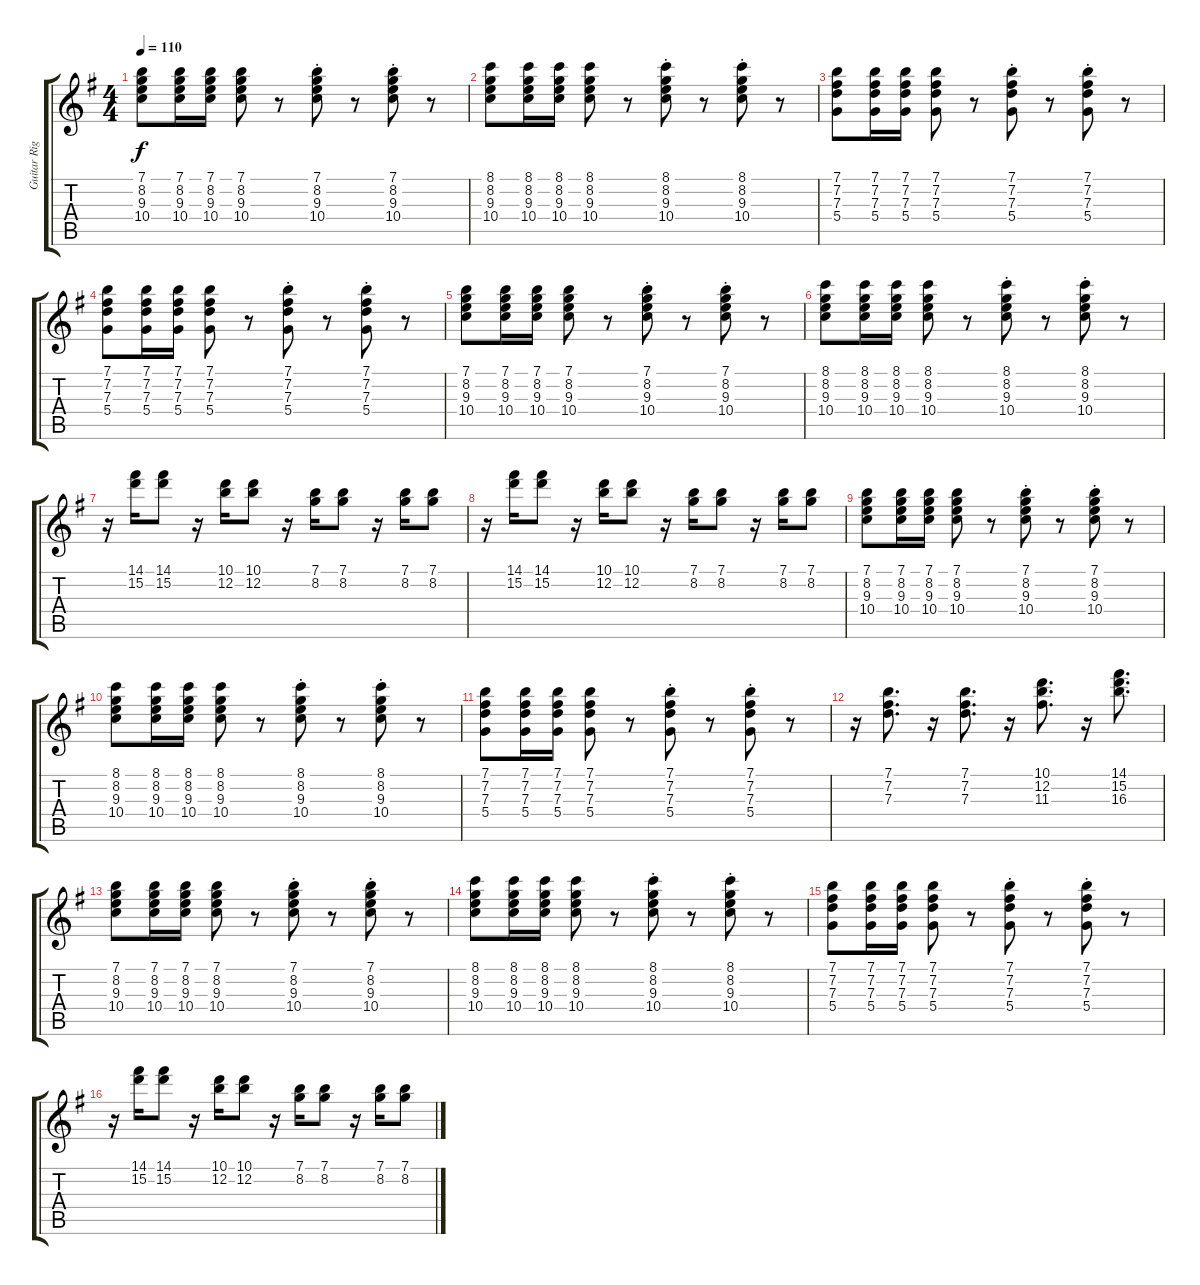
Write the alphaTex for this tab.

\track ("Guitar Right" "Guitar Rig") {instrument acousticguitarsteel}
\staff {score tabs}
\tuning (E4 B3 G3 D3 A2 E2) {hide}
\ts (4 4)
\tempo 110
\clef g2
\ks eminor
(7.1 8.2 9.3 10.4).8{dy f} (7.1 8.2 9.3 10.4).16 (7.1 8.2 9.3 10.4).16 (7.1 8.2 9.3 10.4).8 r.8 (7.1{st} 8.2{st} 9.3{st} 10.4{st}).8 r.8 (7.1{st} 8.2{st} 9.3{st} 10.4{st}).8 r.8 |
(8.1 8.2 9.3 10.4).8 (8.1 8.2 9.3 10.4).16 (8.1 8.2 9.3 10.4).16 (8.1 8.2 9.3 10.4).8 r.8 (8.1{st} 8.2{st} 9.3{st} 10.4{st}).8 r.8 (8.1{st} 8.2{st} 9.3{st} 10.4{st}).8 r.8 |
(7.1 7.2 7.3 5.4).8 (7.1 7.2 7.3 5.4).16 (7.1 7.2 7.3 5.4).16 (7.1 7.2 7.3 5.4).8 r.8 (7.1{st} 7.2{st} 7.3{st} 5.4{st}).8 r.8 (7.1{st} 7.2{st} 7.3{st} 5.4{st}).8 r.8 |
(7.1 7.2 7.3 5.4).8 (7.1 7.2 7.3 5.4).16 (7.1 7.2 7.3 5.4).16 (7.1 7.2 7.3 5.4).8 r.8 (7.1{st} 7.2{st} 7.3{st} 5.4{st}).8 r.8 (7.1{st} 7.2{st} 7.3{st} 5.4{st}).8 r.8 |
(7.1 8.2 9.3 10.4).8 (7.1 8.2 9.3 10.4).16 (7.1 8.2 9.3 10.4).16 (7.1 8.2 9.3 10.4).8 r.8 (7.1{st} 8.2{st} 9.3{st} 10.4{st}).8 r.8 (7.1{st} 8.2{st} 9.3{st} 10.4{st}).8 r.8 |
(8.1 8.2 9.3 10.4).8 (8.1 8.2 9.3 10.4).16 (8.1 8.2 9.3 10.4).16 (8.1 8.2 9.3 10.4).8 r.8 (8.1{st} 8.2{st} 9.3{st} 10.4{st}).8 r.8 (8.1{st} 8.2{st} 9.3{st} 10.4{st}).8 r.8 |
r.16 (14.1 15.2).16 (14.1 15.2).8 r.16 (10.1 12.2).16 (10.1 12.2).8 r.16 (7.1 8.2).16 (7.1 8.2).8 r.16 (7.1 8.2).16 (7.1 8.2).8 |
r.16 (14.1 15.2).16 (14.1 15.2).8 r.16 (10.1 12.2).16 (10.1 12.2).8 r.16 (7.1 8.2).16 (7.1 8.2).8 r.16 (7.1 8.2).16 (7.1 8.2).8 |
(7.1 8.2 9.3 10.4).8 (7.1 8.2 9.3 10.4).16 (7.1 8.2 9.3 10.4).16 (7.1 8.2 9.3 10.4).8 r.8 (7.1{st} 8.2{st} 9.3{st} 10.4{st}).8 r.8 (7.1{st} 8.2{st} 9.3{st} 10.4{st}).8 r.8 |
(8.1 8.2 9.3 10.4).8 (8.1 8.2 9.3 10.4).16 (8.1 8.2 9.3 10.4).16 (8.1 8.2 9.3 10.4).8 r.8 (8.1{st} 8.2{st} 9.3{st} 10.4{st}).8 r.8 (8.1{st} 8.2{st} 9.3{st} 10.4{st}).8 r.8 |
(7.1 7.2 7.3 5.4).8 (7.1 7.2 7.3 5.4).16 (7.1 7.2 7.3 5.4).16 (7.1 7.2 7.3 5.4).8 r.8 (7.1{st} 7.2{st} 7.3{st} 5.4{st}).8 r.8 (7.1{st} 7.2{st} 7.3{st} 5.4{st}).8 r.8 |
r.16 (7.1 7.2 7.3).8{d} r.16 (7.1 7.2 7.3).8{d} r.16 (10.1 12.2 11.3).8{d} r.16 (14.1 15.2 16.3).8{d} |
(7.1 8.2 9.3 10.4).8 (7.1 8.2 9.3 10.4).16 (7.1 8.2 9.3 10.4).16 (7.1 8.2 9.3 10.4).8 r.8 (7.1{st} 8.2{st} 9.3{st} 10.4{st}).8 r.8 (7.1{st} 8.2{st} 9.3{st} 10.4{st}).8 r.8 |
(8.1 8.2 9.3 10.4).8 (8.1 8.2 9.3 10.4).16 (8.1 8.2 9.3 10.4).16 (8.1 8.2 9.3 10.4).8 r.8 (8.1{st} 8.2{st} 9.3{st} 10.4{st}).8 r.8 (8.1{st} 8.2{st} 9.3{st} 10.4{st}).8 r.8 |
(7.1 7.2 7.3 5.4).8 (7.1 7.2 7.3 5.4).16 (7.1 7.2 7.3 5.4).16 (7.1 7.2 7.3 5.4).8 r.8 (7.1{st} 7.2{st} 7.3{st} 5.4{st}).8 r.8 (7.1{st} 7.2{st} 7.3{st} 5.4{st}).8 r.8 |
r.16 (14.1 15.2).16 (14.1 15.2).8 r.16 (10.1 12.2).16 (10.1 12.2).8 r.16 (7.1 8.2).16 (7.1 8.2).8 r.16 (7.1 8.2).16 (7.1 8.2).8
